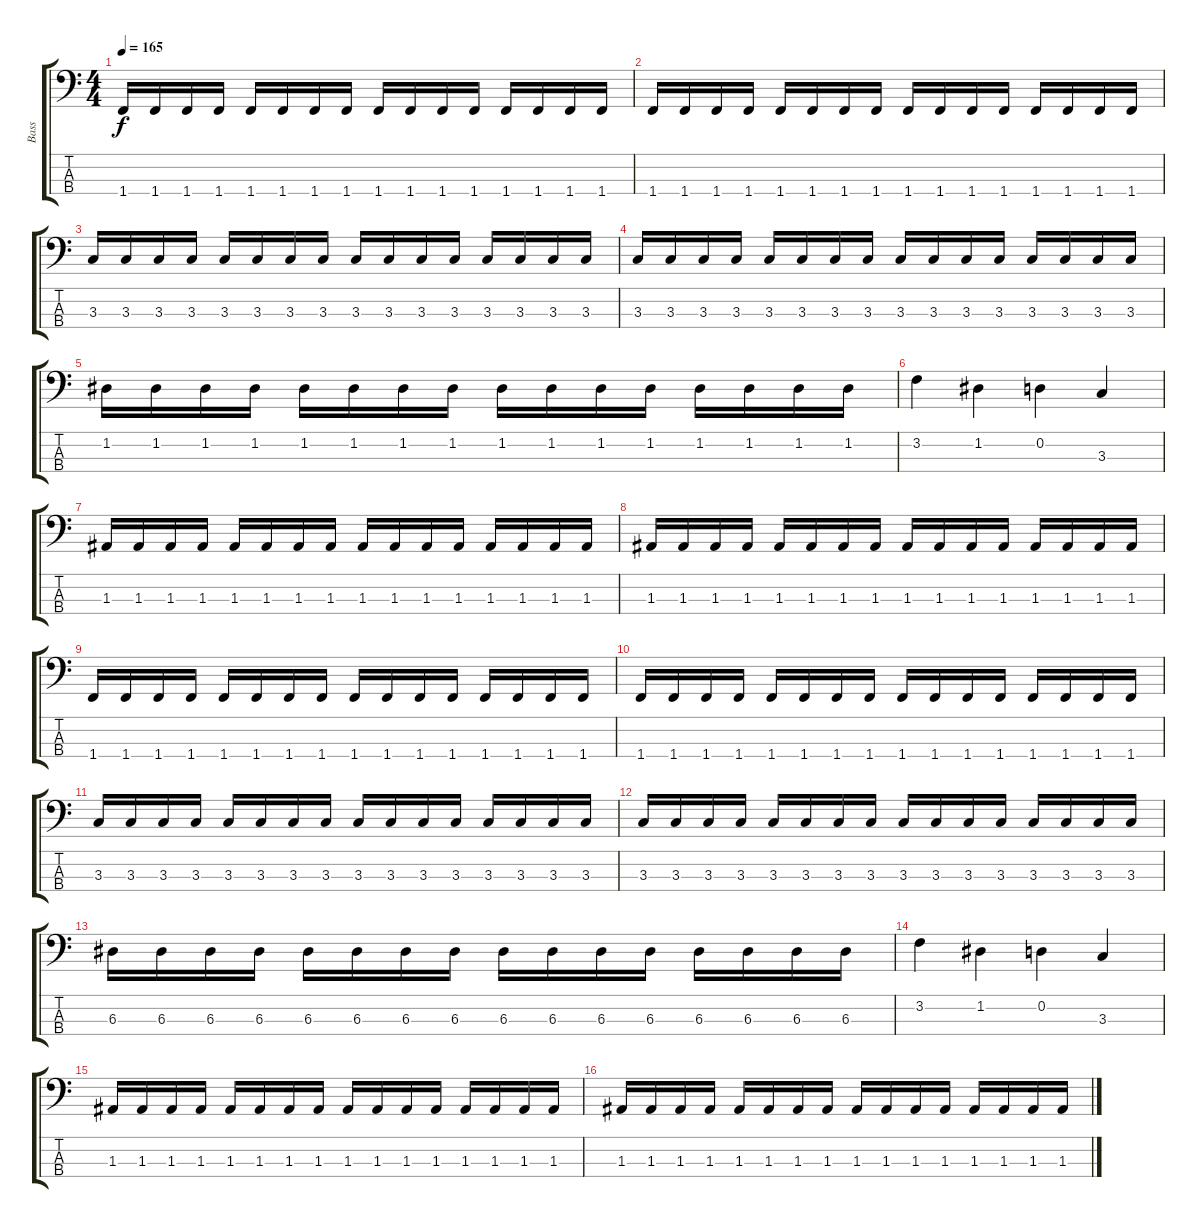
\track ("Bass" "Bass") {instrument electricbassfinger}
\staff {score tabs}
\tuning (G2 D2 A1 E1) {hide}
\ts (4 4)
\tempo 165
\clef f4
\ks c
1.4.16{dy f} 1.4.16 1.4.16 1.4.16 1.4.16 1.4.16 1.4.16 1.4.16 1.4.16 1.4.16 1.4.16 1.4.16 1.4.16 1.4.16 1.4.16 1.4.16 |
1.4.16 1.4.16 1.4.16 1.4.16 1.4.16 1.4.16 1.4.16 1.4.16 1.4.16 1.4.16 1.4.16 1.4.16 1.4.16 1.4.16 1.4.16 1.4.16 |
3.3.16 3.3.16 3.3.16 3.3.16 3.3.16 3.3.16 3.3.16 3.3.16 3.3.16 3.3.16 3.3.16 3.3.16 3.3.16 3.3.16 3.3.16 3.3.16 |
3.3.16 3.3.16 3.3.16 3.3.16 3.3.16 3.3.16 3.3.16 3.3.16 3.3.16 3.3.16 3.3.16 3.3.16 3.3.16 3.3.16 3.3.16 3.3.16 |
1.2.16 1.2.16 1.2.16 1.2.16 1.2.16 1.2.16 1.2.16 1.2.16 1.2.16 1.2.16 1.2.16 1.2.16 1.2.16 1.2.16 1.2.16 1.2.16 |
3.2.4 1.2.4 0.2.4 3.3.4 |
1.3.16 1.3.16 1.3.16 1.3.16 1.3.16 1.3.16 1.3.16 1.3.16 1.3.16 1.3.16 1.3.16 1.3.16 1.3.16 1.3.16 1.3.16 1.3.16 |
1.3.16 1.3.16 1.3.16 1.3.16 1.3.16 1.3.16 1.3.16 1.3.16 1.3.16 1.3.16 1.3.16 1.3.16 1.3.16 1.3.16 1.3.16 1.3.16 |
1.4.16 1.4.16 1.4.16 1.4.16 1.4.16 1.4.16 1.4.16 1.4.16 1.4.16 1.4.16 1.4.16 1.4.16 1.4.16 1.4.16 1.4.16 1.4.16 |
1.4.16 1.4.16 1.4.16 1.4.16 1.4.16 1.4.16 1.4.16 1.4.16 1.4.16 1.4.16 1.4.16 1.4.16 1.4.16 1.4.16 1.4.16 1.4.16 |
3.3.16 3.3.16 3.3.16 3.3.16 3.3.16 3.3.16 3.3.16 3.3.16 3.3.16 3.3.16 3.3.16 3.3.16 3.3.16 3.3.16 3.3.16 3.3.16 |
3.3.16 3.3.16 3.3.16 3.3.16 3.3.16 3.3.16 3.3.16 3.3.16 3.3.16 3.3.16 3.3.16 3.3.16 3.3.16 3.3.16 3.3.16 3.3.16 |
6.3.16 6.3.16 6.3.16 6.3.16 6.3.16 6.3.16 6.3.16 6.3.16 6.3.16 6.3.16 6.3.16 6.3.16 6.3.16 6.3.16 6.3.16 6.3.16 |
3.2.4 1.2.4 0.2.4 3.3.4 |
1.3.16 1.3.16 1.3.16 1.3.16 1.3.16 1.3.16 1.3.16 1.3.16 1.3.16 1.3.16 1.3.16 1.3.16 1.3.16 1.3.16 1.3.16 1.3.16 |
1.3.16 1.3.16 1.3.16 1.3.16 1.3.16 1.3.16 1.3.16 1.3.16 1.3.16 1.3.16 1.3.16 1.3.16 1.3.16 1.3.16 1.3.16 1.3.16
